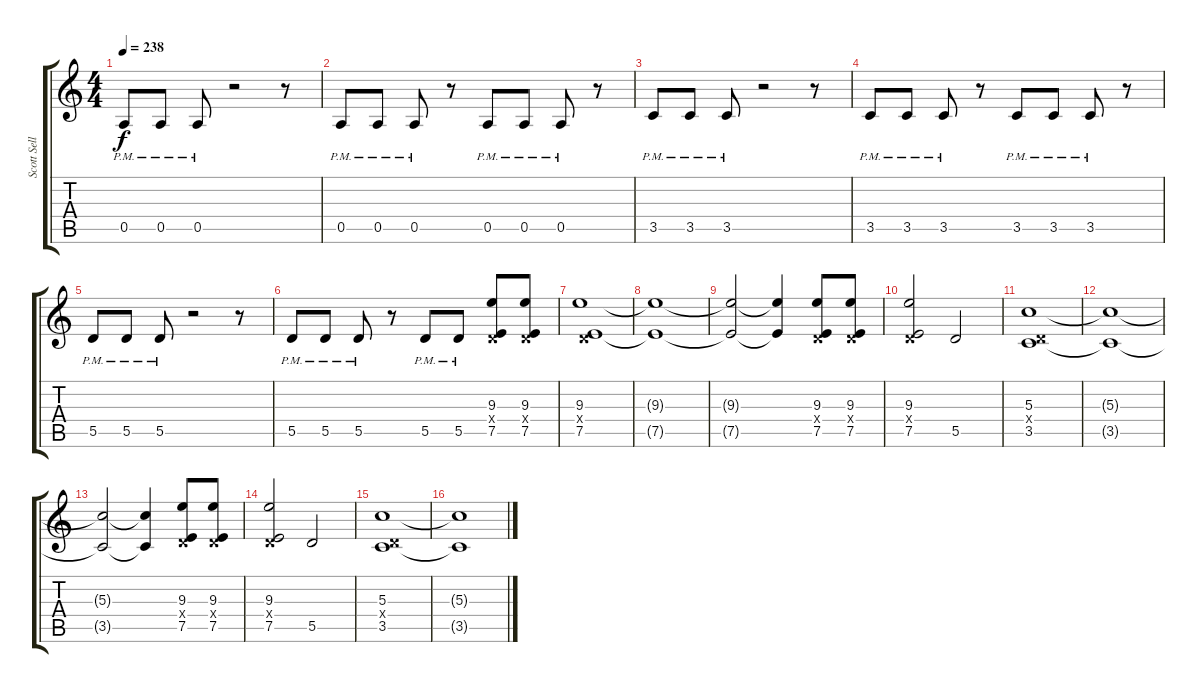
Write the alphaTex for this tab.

\track ("Scott Sellers" "Scott Sell") {instrument electricguitarclean}
\staff {score tabs}
\tuning (E4 B3 G3 D3 A2 E2) {hide}
\ts (4 4)
\tempo 238
\clef g2
\ks c
0.5{pm}.8{dy f} 0.5{pm}.8 0.5{pm}.8 r.2 r.8 |
0.5{pm}.8 0.5{pm}.8 0.5{pm}.8 r.8 0.5{pm}.8 0.5{pm}.8 0.5{pm}.8 r.8 |
3.5{pm}.8 3.5{pm}.8 3.5{pm}.8 r.2 r.8 |
3.5{pm}.8 3.5{pm}.8 3.5{pm}.8 r.8 3.5{pm}.8 3.5{pm}.8 3.5{pm}.8 r.8 |
5.5{pm}.8 5.5{pm}.8 5.5{pm}.8 r.2 r.8 |
5.5{pm}.8 5.5{pm}.8 5.5{pm}.8 r.8 5.5{pm}.8 5.5{pm}.8 (9.3 0.4{x} 7.5).8 (9.3 0.4{x} 7.5).8 |
(9.3 0.4{x} 7.5).1 |
(9.3{t} 7.5{t}).1 |
(9.3{t} 7.5{t}).2 (9.3{t} 7.5{t}).4 (9.3 0.4{x} 7.5).8 (9.3 0.4{x} 7.5).8 |
(9.3 0.4{x} 7.5).2 5.5.2 |
(5.3 0.4{x} 3.5).1 |
(5.3{t} 3.5{t}).1 |
(5.3{t} 3.5{t}).2 (5.3{t} 3.5{t}).4 (9.3 0.4{x} 7.5).8 (9.3 0.4{x} 7.5).8 |
(9.3 0.4{x} 7.5).2 5.5.2 |
(5.3 0.4{x} 3.5).1 |
(5.3{t} 3.5{t}).1
